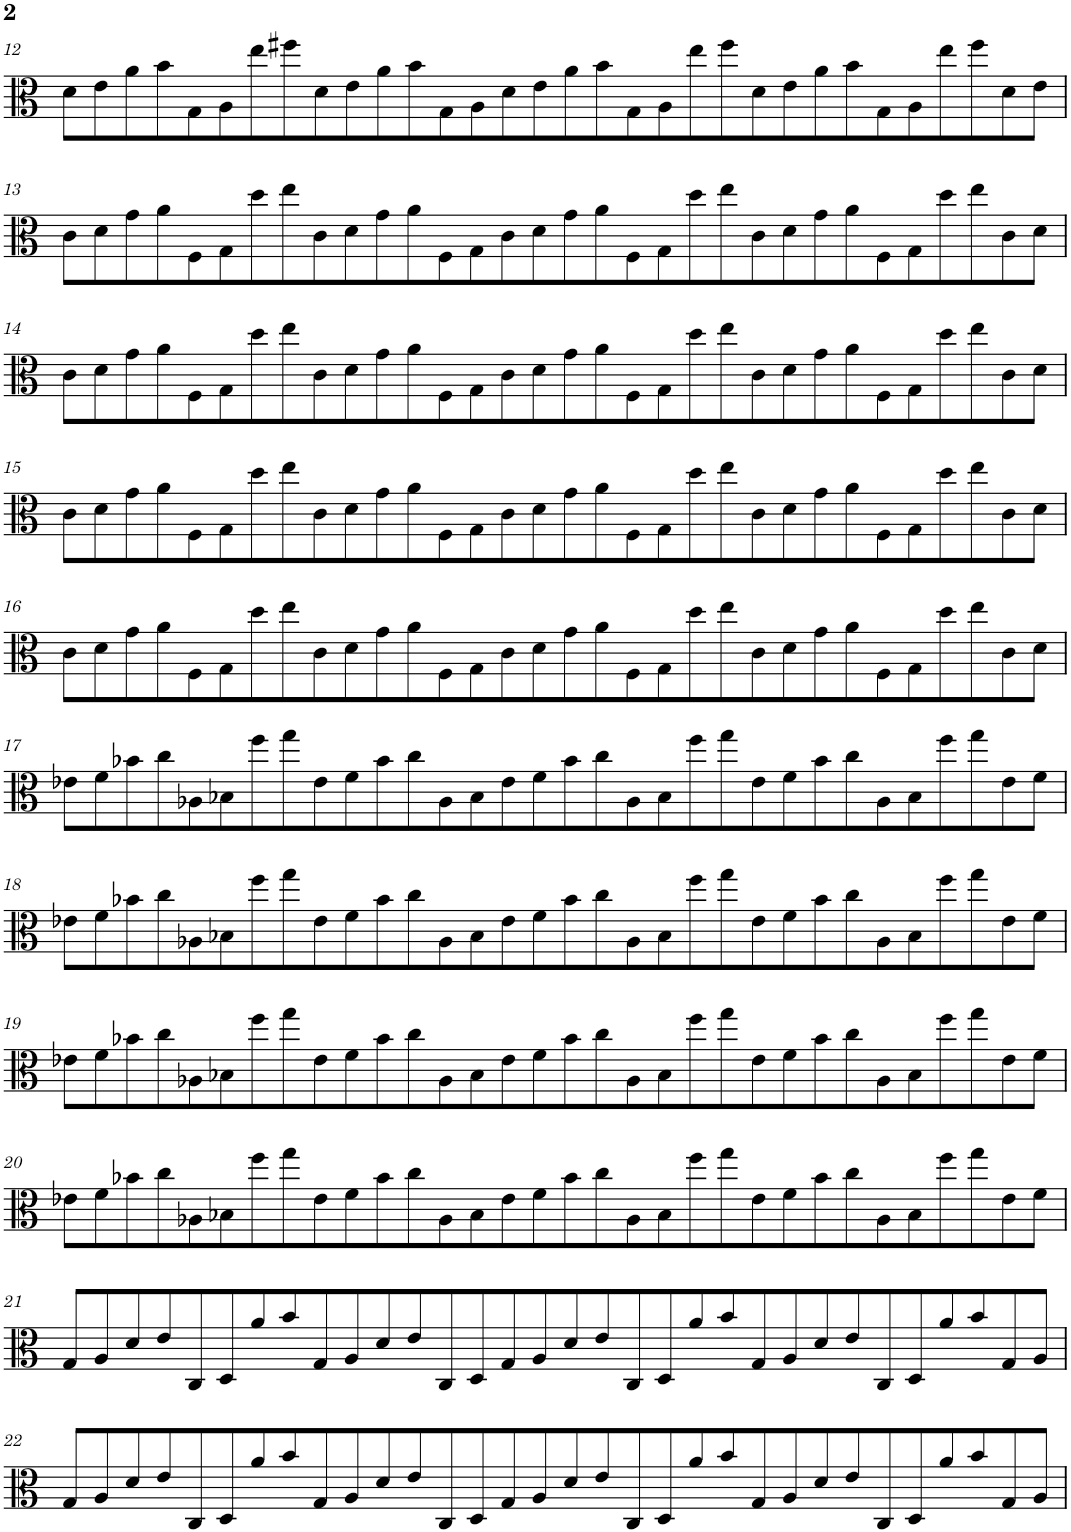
**kern
*part1
*staff1
*I"Viola
*I'Vla.
!!LO:PB:g=z
*clefC3
*k[]
*M8/2
=12
8d\L
8e\
8a\
8b\
8G\
8A\
8ee\
8ff#X\
8d\
8e\
8a\
8b\
8G\
8A\
8d\
8e\
8a\
8b\
8G\
8A\
8ee\
8ff#\
8d\
8e\
8a\
8b\
8G\
8A\
8ee\
8ff#\
8d\
8e\J
!!LO:LB:g=z
=13
8c\L
8d\
8g\
8a\
8F\
8G\
8dd\
8ee\
8c\
8d\
8g\
8a\
8F\
8G\
8c\
8d\
8g\
8a\
8F\
8G\
8dd\
8ee\
8c\
8d\
8g\
8a\
8F\
8G\
8dd\
8ee\
8c\
8d\J
!!LO:LB:g=z
=14
8c\L
8d\
8g\
8a\
8F\
8G\
8dd\
8ee\
8c\
8d\
8g\
8a\
8F\
8G\
8c\
8d\
8g\
8a\
8F\
8G\
8dd\
8ee\
8c\
8d\
8g\
8a\
8F\
8G\
8dd\
8ee\
8c\
8d\J
!!LO:LB:g=z
=15
8c\L
8d\
8g\
8a\
8F\
8G\
8dd\
8ee\
8c\
8d\
8g\
8a\
8F\
8G\
8c\
8d\
8g\
8a\
8F\
8G\
8dd\
8ee\
8c\
8d\
8g\
8a\
8F\
8G\
8dd\
8ee\
8c\
8d\J
!!LO:LB:g=z
=16
8c\L
8d\
8g\
8a\
8F\
8G\
8dd\
8ee\
8c\
8d\
8g\
8a\
8F\
8G\
8c\
8d\
8g\
8a\
8F\
8G\
8dd\
8ee\
8c\
8d\
8g\
8a\
8F\
8G\
8dd\
8ee\
8c\
8d\J
!!LO:LB:g=z
=17
8e-X\L
8f\
8b-X\
8cc\
8A-X\
8B-X\
8ff\
8gg\
8e-\
8f\
8b-\
8cc\
8A-\
8B-\
8e-\
8f\
8b-\
8cc\
8A-\
8B-\
8ff\
8gg\
8e-\
8f\
8b-\
8cc\
8A-\
8B-\
8ff\
8gg\
8e-\
8f\J
!!LO:LB:g=z
=18
8e-X\L
8f\
8b-X\
8cc\
8A-X\
8B-X\
8ff\
8gg\
8e-\
8f\
8b-\
8cc\
8A-\
8B-\
8e-\
8f\
8b-\
8cc\
8A-\
8B-\
8ff\
8gg\
8e-\
8f\
8b-\
8cc\
8A-\
8B-\
8ff\
8gg\
8e-\
8f\J
!!LO:LB:g=z
=19
8e-X\L
8f\
8b-X\
8cc\
8A-X\
8B-X\
8ff\
8gg\
8e-\
8f\
8b-\
8cc\
8A-\
8B-\
8e-\
8f\
8b-\
8cc\
8A-\
8B-\
8ff\
8gg\
8e-\
8f\
8b-\
8cc\
8A-\
8B-\
8ff\
8gg\
8e-\
8f\J
!!LO:LB:g=z
=20
8e-X\L
8f\
8b-X\
8cc\
8A-X\
8B-X\
8ff\
8gg\
8e-\
8f\
8b-\
8cc\
8A-\
8B-\
8e-\
8f\
8b-\
8cc\
8A-\
8B-\
8ff\
8gg\
8e-\
8f\
8b-\
8cc\
8A-\
8B-\
8ff\
8gg\
8e-\
8f\J
!!LO:LB:g=z
=21
8G/L
8A/
8d/
8e/
8C/
8D/
8a/
8b/
8G/
8A/
8d/
8e/
8C/
8D/
8G/
8A/
8d/
8e/
8C/
8D/
8a/
8b/
8G/
8A/
8d/
8e/
8C/
8D/
8a/
8b/
8G/
8A/J
!!LO:LB:g=z
=22
8G/L
8A/
8d/
8e/
8C/
8D/
8a/
8b/
8G/
8A/
8d/
8e/
8C/
8D/
8G/
8A/
8d/
8e/
8C/
8D/
8a/
8b/
8G/
8A/
8d/
8e/
8C/
8D/
8a/
8b/
8G/
8A/J
=
*-
